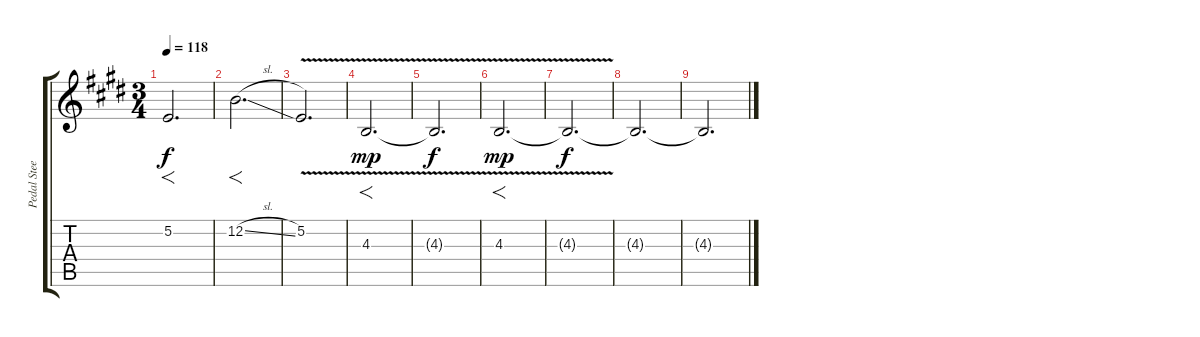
\track ("Pedal Steel Guitar" "Pedal Stee") {instrument lead4chiff}
\staff {score tabs}
\tuning (E4 B3 G3 D3 A2 E2) {hide}
\ts (3 4)
\tempo 118
\clef g2
\ks e
5.2.2{f d dy f} |
12.2{sl}.2{f d} |
5.2{v}.2{d} |
4.3{v}.2{f d dy mp} |
4.3{t}.2{d dy f} |
4.3{v}.2{f d dy mp} |
4.3{t}.2{d dy f} |
4.3{t}.2{d} |
4.3{t}.2{d}
